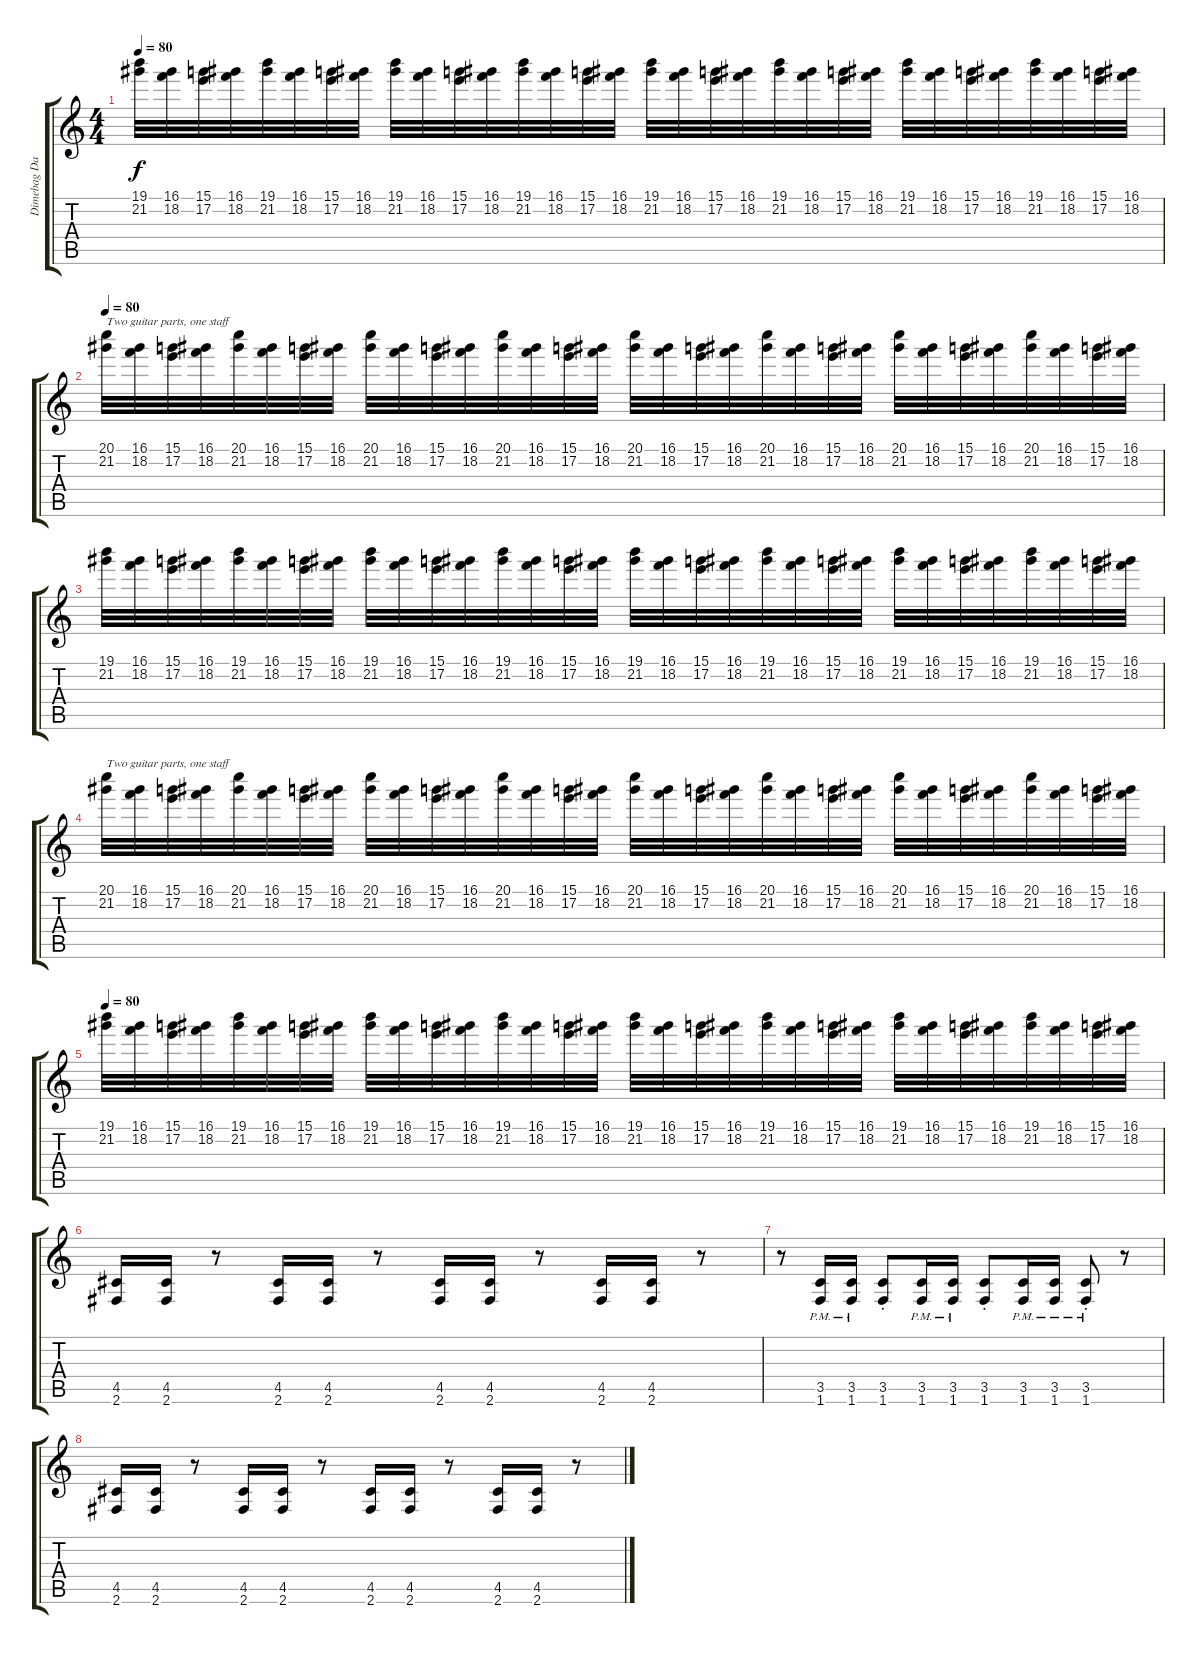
\track ("Dimebag Darrell" "Dimebag Da") {instrument distortionguitar}
\staff {score tabs}
\tuning (E4 B3 G3 D3 A2 E2) {hide}
\ts (4 4)
\tempo 80
\clef g2
\ks c
(19.1 21.2).32{dy f} (16.1 18.2).32 (15.1 17.2).32 (16.1 18.2).32 (19.1 21.2).32 (16.1 18.2).32 (15.1 17.2).32 (16.1 18.2).32 (19.1 21.2).32 (16.1 18.2).32 (15.1 17.2).32 (16.1 18.2).32 (19.1 21.2).32 (16.1 18.2).32 (15.1 17.2).32 (16.1 18.2).32 (19.1 21.2).32 (16.1 18.2).32 (15.1 17.2).32 (16.1 18.2).32 (19.1 21.2).32 (16.1 18.2).32 (15.1 17.2).32 (16.1 18.2).32 (19.1 21.2).32 (16.1 18.2).32 (15.1 17.2).32 (16.1 18.2).32 (19.1 21.2).32 (16.1 18.2).32 (15.1 17.2).32 (16.1 18.2).32 |
\tempo 80
(20.1 21.2).32{txt "Two guitar parts, one staff"} (16.1 18.2).32 (15.1 17.2).32 (16.1 18.2).32 (20.1 21.2).32 (16.1 18.2).32 (15.1 17.2).32 (16.1 18.2).32 (20.1 21.2).32 (16.1 18.2).32 (15.1 17.2).32 (16.1 18.2).32 (20.1 21.2).32 (16.1 18.2).32 (15.1 17.2).32 (16.1 18.2).32 (20.1 21.2).32 (16.1 18.2).32 (15.1 17.2).32 (16.1 18.2).32 (20.1 21.2).32 (16.1 18.2).32 (15.1 17.2).32 (16.1 18.2).32 (20.1 21.2).32 (16.1 18.2).32 (15.1 17.2).32 (16.1 18.2).32 (20.1 21.2).32 (16.1 18.2).32 (15.1 17.2).32 (16.1 18.2).32 |
(19.1 21.2).32 (16.1 18.2).32 (15.1 17.2).32 (16.1 18.2).32 (19.1 21.2).32 (16.1 18.2).32 (15.1 17.2).32 (16.1 18.2).32 (19.1 21.2).32 (16.1 18.2).32 (15.1 17.2).32 (16.1 18.2).32 (19.1 21.2).32 (16.1 18.2).32 (15.1 17.2).32 (16.1 18.2).32 (19.1 21.2).32 (16.1 18.2).32 (15.1 17.2).32 (16.1 18.2).32 (19.1 21.2).32 (16.1 18.2).32 (15.1 17.2).32 (16.1 18.2).32 (19.1 21.2).32 (16.1 18.2).32 (15.1 17.2).32 (16.1 18.2).32 (19.1 21.2).32 (16.1 18.2).32 (15.1 17.2).32 (16.1 18.2).32 |
(20.1 21.2).32{txt "Two guitar parts, one staff"} (16.1 18.2).32 (15.1 17.2).32 (16.1 18.2).32 (20.1 21.2).32 (16.1 18.2).32 (15.1 17.2).32 (16.1 18.2).32 (20.1 21.2).32 (16.1 18.2).32 (15.1 17.2).32 (16.1 18.2).32 (20.1 21.2).32 (16.1 18.2).32 (15.1 17.2).32 (16.1 18.2).32 (20.1 21.2).32 (16.1 18.2).32 (15.1 17.2).32 (16.1 18.2).32 (20.1 21.2).32 (16.1 18.2).32 (15.1 17.2).32 (16.1 18.2).32 (20.1 21.2).32 (16.1 18.2).32 (15.1 17.2).32 (16.1 18.2).32 (20.1 21.2).32 (16.1 18.2).32 (15.1 17.2).32 (16.1 18.2).32 |
\tempo 80
(19.1 21.2).32 (16.1 18.2).32 (15.1 17.2).32 (16.1 18.2).32 (19.1 21.2).32 (16.1 18.2).32 (15.1 17.2).32 (16.1 18.2).32 (19.1 21.2).32 (16.1 18.2).32 (15.1 17.2).32 (16.1 18.2).32 (19.1 21.2).32 (16.1 18.2).32 (15.1 17.2).32 (16.1 18.2).32 (19.1 21.2).32 (16.1 18.2).32 (15.1 17.2).32 (16.1 18.2).32 (19.1 21.2).32 (16.1 18.2).32 (15.1 17.2).32 (16.1 18.2).32 (19.1 21.2).32 (16.1 18.2).32 (15.1 17.2).32 (16.1 18.2).32 (19.1 21.2).32 (16.1 18.2).32 (15.1 17.2).32 (16.1 18.2).32 |
(4.5 2.6).16 (4.5 2.6).16 r.8 (4.5 2.6).16 (4.5 2.6).16 r.8 (4.5 2.6).16 (4.5 2.6).16 r.8 (4.5 2.6).16 (4.5 2.6).16 r.8 |
r.8 (3.5{pm} 1.6{pm}).16 (3.5{pm} 1.6{pm}).16 (3.5{st} 1.6{st}).8 (3.5{pm} 1.6{pm}).16 (3.5{pm} 1.6{pm}).16 (3.5{st} 1.6{st}).8 (3.5{pm} 1.6{pm}).16 (3.5{pm} 1.6{pm}).16 (3.5{pm st} 1.6{pm st}).8 r.8 |
(4.5 2.6).16 (4.5 2.6).16 r.8 (4.5 2.6).16 (4.5 2.6).16 r.8 (4.5 2.6).16 (4.5 2.6).16 r.8 (4.5 2.6).16 (4.5 2.6).16 r.8
